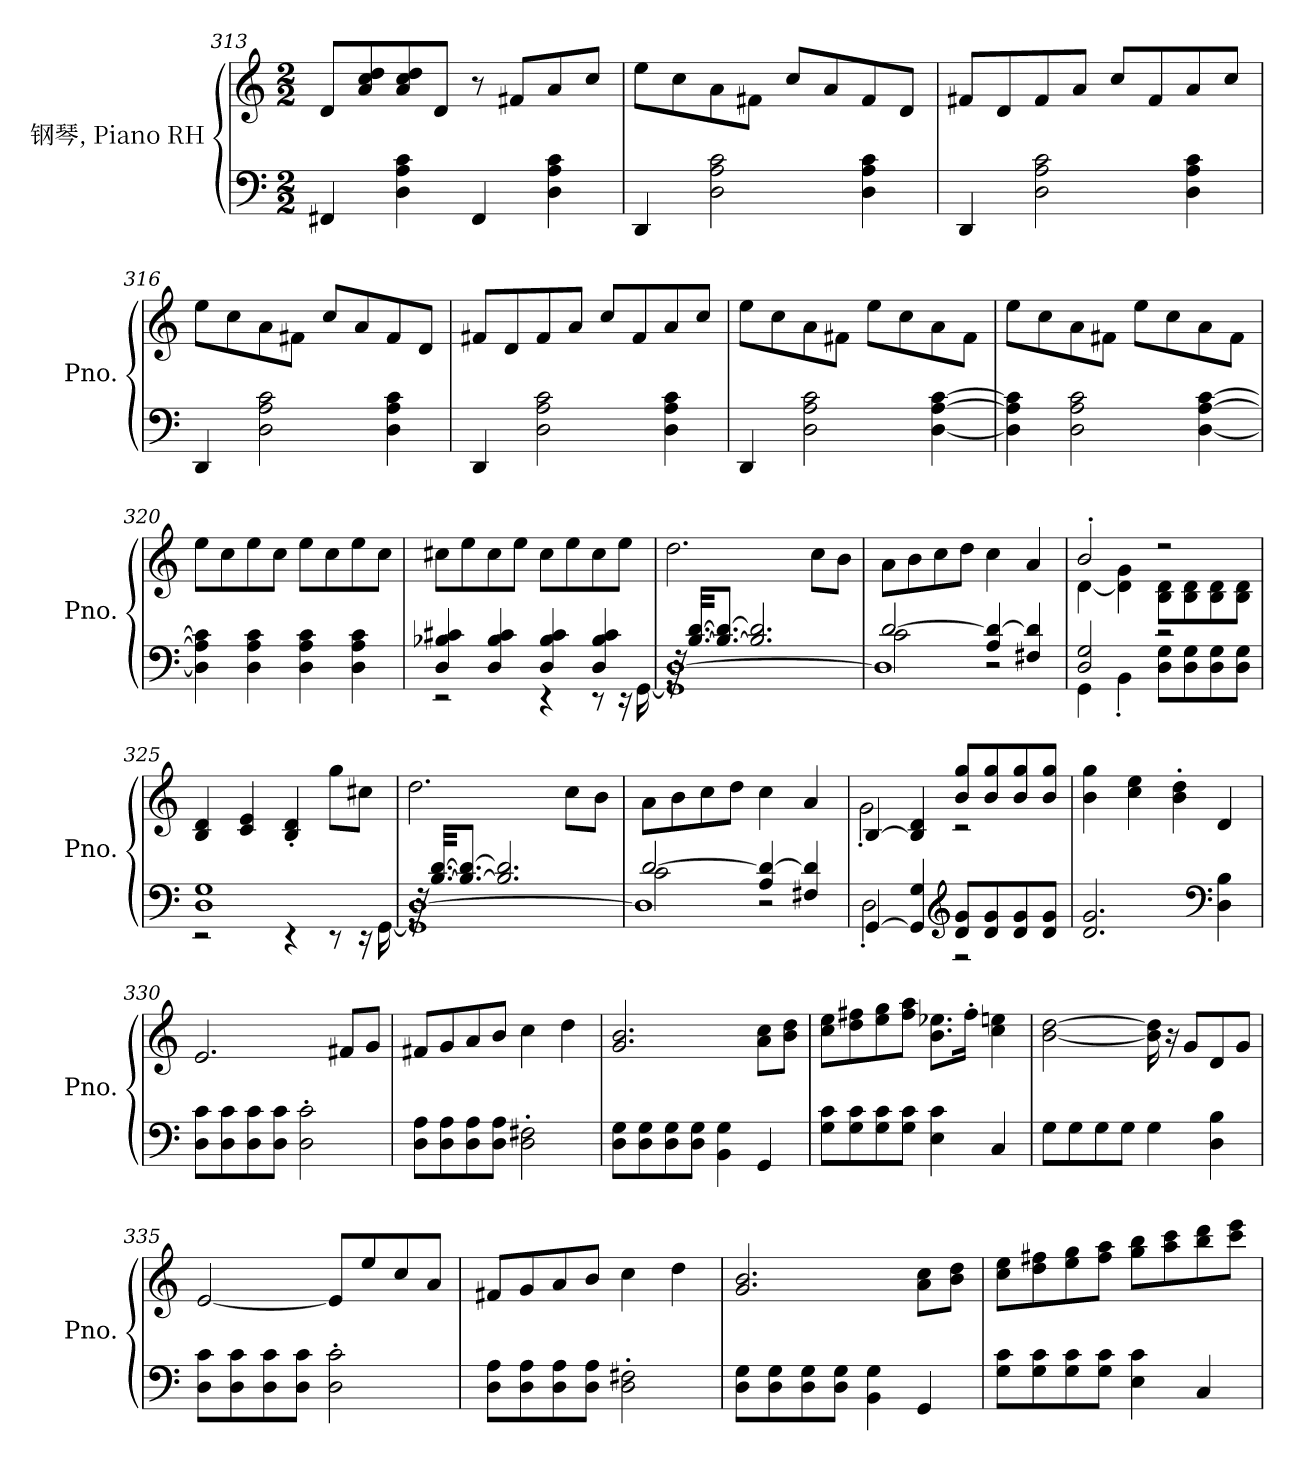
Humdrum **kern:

**kern	**kern
*part1	*part1
*staff2	*staff1
*I"钢琴, Piano RH	*
*I'Pno.	*
*clefF4	*clefG2
*k[]	*k[]
*M2/2	*M2/2
*MM124	*MM124
=313	=313
4FF#X/	8d/L
.	8a/ 8cc/ 8dd/
4D\ 4A\ 4c\	8a/ 8cc/ 8dd/
.	8d/J
*	*MM118
4FF#/	8r
*	*MM135
.	8f#X/L
4D\ 4A\ 4c\	8a/
*	*MM143
.	8cc/J
!!LO:LB:g=z
=314	=314
4DD/	8ee\L
.	8cc\
2D\ 2A\ 2c\	8a\
.	8f#X\J
.	8cc/L
.	8a/
4D\ 4A\ 4c\	8f#/
.	8d/J
=315	=315
4DD/	8f#X/L
.	8d/
2D\ 2A\ 2c\	8f#/
.	8a/J
*	*MM160
.	8cc/L
.	8f#/
4D\ 4A\ 4c\	8a/
.	8cc/J
=316	=316
4DD/	8ee\L
*	*MM152
.	8cc\
*	*MM155
2D\ 2A\ 2c\	8a\
.	8f#X\J
.	8cc/L
.	8a/
4D\ 4A\ 4c\	8f#/
.	8d/J
=317	=317
4DD/	8f#X/L
.	8d/
2D\ 2A\ 2c\	8f#/
.	8a/J
.	8cc/L
.	8f#/
4D\ 4A\ 4c\	8a/
.	8cc/J
=318	=318
4DD/	8ee\L
.	8cc\
2D\ 2A\ 2c\	8a\
.	8f#X\J
.	8ee\L
.	8cc\
[4D\ [4A\ [4c\	8a\
.	8f#\J
!!LO:LB:g=z
=319	=319
4D\] 4A\] 4c\]	8ee\L
.	8cc\
2D\ 2A\ 2c\	8a\
.	8f#X\J
.	8ee\L
.	8cc\
[4D\ [4A\ [4c\	8a\
.	8f#\J
=320	=320
4D\] 4A\] 4c\]	8ee\L
.	8cc\
4D\ 4A\ 4c\	8ee\
*	*MM152
.	8cc\J
4D\ 4A\ 4c\	8ee\L
.	8cc\
4D\ 4A\ 4c\	8ee\
.	8cc\J
=321	=321
*^	*
4D/ 4B-X/ 4c#X/	2r	8cc#X\L
.	.	8ee\
4D/ 4B-/ 4c#/	.	8cc#\
.	.	8ee\J
4D/ 4B-/ 4c#/	4r	8cc#\L
.	.	8ee\
*	*	*MM107
4D/ 4B-/ 4c#/	8r	8cc#\
.	16r	8ee\J
.	[16GG\	.
=322	=322	=322
*	*^	*
64r	1GG]	[1D	2.dd\
[32.B/ [32.d/KKL	.	.	.
8.B/_ 8.d/_J	.	.	.
2.B/] 2.d/]	.	.	.
.	.	.	8cc\L
.	.	.	8b\J
=323	=323	=323	=323
[2d/	2c\	1D]	8a\L
.	.	.	8b\
.	.	.	8cc\
.	.	.	8dd\J
4A/ 4d/_	2r	.	4cc\
4F#X/ 4d/]	.	.	4a/
*	*v	*v	*
!!LO:PB:g=z
=324	=324	=324
*	*	*^
2D/ 2G/	4GG\	2b'/	[4d\
.	4BB'\	.	4d\] 4g\
*	*	*MM163	*
2r	8D\ 8G\L	2r	8B\ 8d\L
.	8D\ 8G\	.	8B\ 8d\
.	8D\ 8G\	.	8B\ 8d\
.	8D\ 8G\J	.	8B\ 8d\J
*	*	*v	*v
=325	=325	=325
1D 1G	2r	4B/ 4d/
.	.	4c/ 4e/
.	4r	4B/' 4d/'
.	8r	8gg\L
.	16r	8cc#X\J
.	[16GG\	.
*v	*v	*
=326	=326
*	*MM159
*^	*
*	*^	*
64r	1GG]	[1D	2.dd\
[32.B/ [32.d/KKL	.	.	.
8.B/_ 8.d/_J	.	.	.
2.B/] 2.d/]	.	.	.
.	.	.	8cc\L
.	.	.	8b\J
=327	=327	=327	=327
[2d/	2c\	1D]	8a\L
.	.	.	8b\
.	.	.	8cc\
.	.	.	8dd\J
4A/ 4d/_	2r	.	4cc\
4F#X/ 4d/]	.	.	4a/
*	*v	*v	*
=328	=328	=328
*	*	*^
[4GG/	2D'\	[4B/	2g'\
4GG/] 4G/	.	4B/] 4d/	.
*clefG2	*	*	*
8d/ 8g/L	2r	8b/ 8gg/L	2r
8d/ 8g/	.	8b/ 8gg/	.
*	*	*MM150	*
8d/ 8g/	.	8b/ 8gg/	.
8d/ 8g/J	.	8b/ 8gg/J	.
*v	*v	*	*
*	*v	*v
!!LO:LB:g=z
=329	=329
2.d/ 2.g/	4b\ 4gg\
.	4cc\ 4ee\
.	4b\' 4dd\'
*clefF4	*
4D\ 4B\	4d/
=330	=330
*	*MM141
8D\ 8c\L	2.e/
8D\ 8c\	.
8D\ 8c\	.
8D\ 8c\J	.
2D\' 2c\'	.
.	8f#X/L
.	8g/J
=331	=331
*	*MM150
8D\ 8A\L	8f#X/L
8D\ 8A\	8g/
8D\ 8A\	8a/
8D\ 8A\J	8b/J
2D\' 2F#X\'	4cc\
.	4dd\
=332	=332
*	*MM139
8D\ 8G\L	2.g/ 2.b/
8D\ 8G\	.
8D\ 8G\	.
8D\ 8G\J	.
4BB\ 4G\	.
4GG/	8a\ 8cc\L
.	8b\ 8dd\J
=333	=333
8G\ 8c\L	8cc\ 8ee\L
*	*MM160
8G\ 8c\	8dd\ 8ff#X\
8G\ 8c\	8ee\ 8gg\
8G\ 8c\J	8ff#\ 8aa\J
4E\ 4c\	8.b\ 8.ee-X\L
.	16ff#'\Jk
4C/	4cc\ 4een\
!!LO:LB:g=z
=334	=334
*	*MM141
8G\L	[2b\ [2dd\
8G\	.
8G\	.
8G\J	.
4G\	16b\] 16dd\]
.	16r
.	8g/L
4D\ 4B\	8d/
.	8g/J
=335	=335
*	*MM141
8D\ 8c\L	[2e/
8D\ 8c\	.
8D\ 8c\	.
8D\ 8c\J	.
2D\' 2c\'	8e/L]
.	8ee/
.	8cc/
.	8a/J
=336	=336
*	*MM151
8D\ 8A\L	8f#X/L
8D\ 8A\	8g/
8D\ 8A\	8a/
8D\ 8A\J	8b/J
2D\' 2F#X\'	4cc\
.	4dd\
=337	=337
*	*MM139
8D\ 8G\L	2.g/ 2.b/
8D\ 8G\	.
8D\ 8G\	.
8D\ 8G\J	.
4BB\ 4G\	.
4GG/	8a\ 8cc\L
.	8b\ 8dd\J
=338	=338
*	*MM154
8G\ 8c\L	8cc\ 8ee\L
8G\ 8c\	8dd\ 8ff#X\
*	*MM170
8G\ 8c\	8ee\ 8gg\
8G\ 8c\J	8ff#\ 8aa\J
4E\ 4c\	8gg\ 8bb\L
.	8aa\ 8ccc\
4C/	8bb\ 8ddd\
.	8ccc\ 8eee\J
=	=
*-	*-
